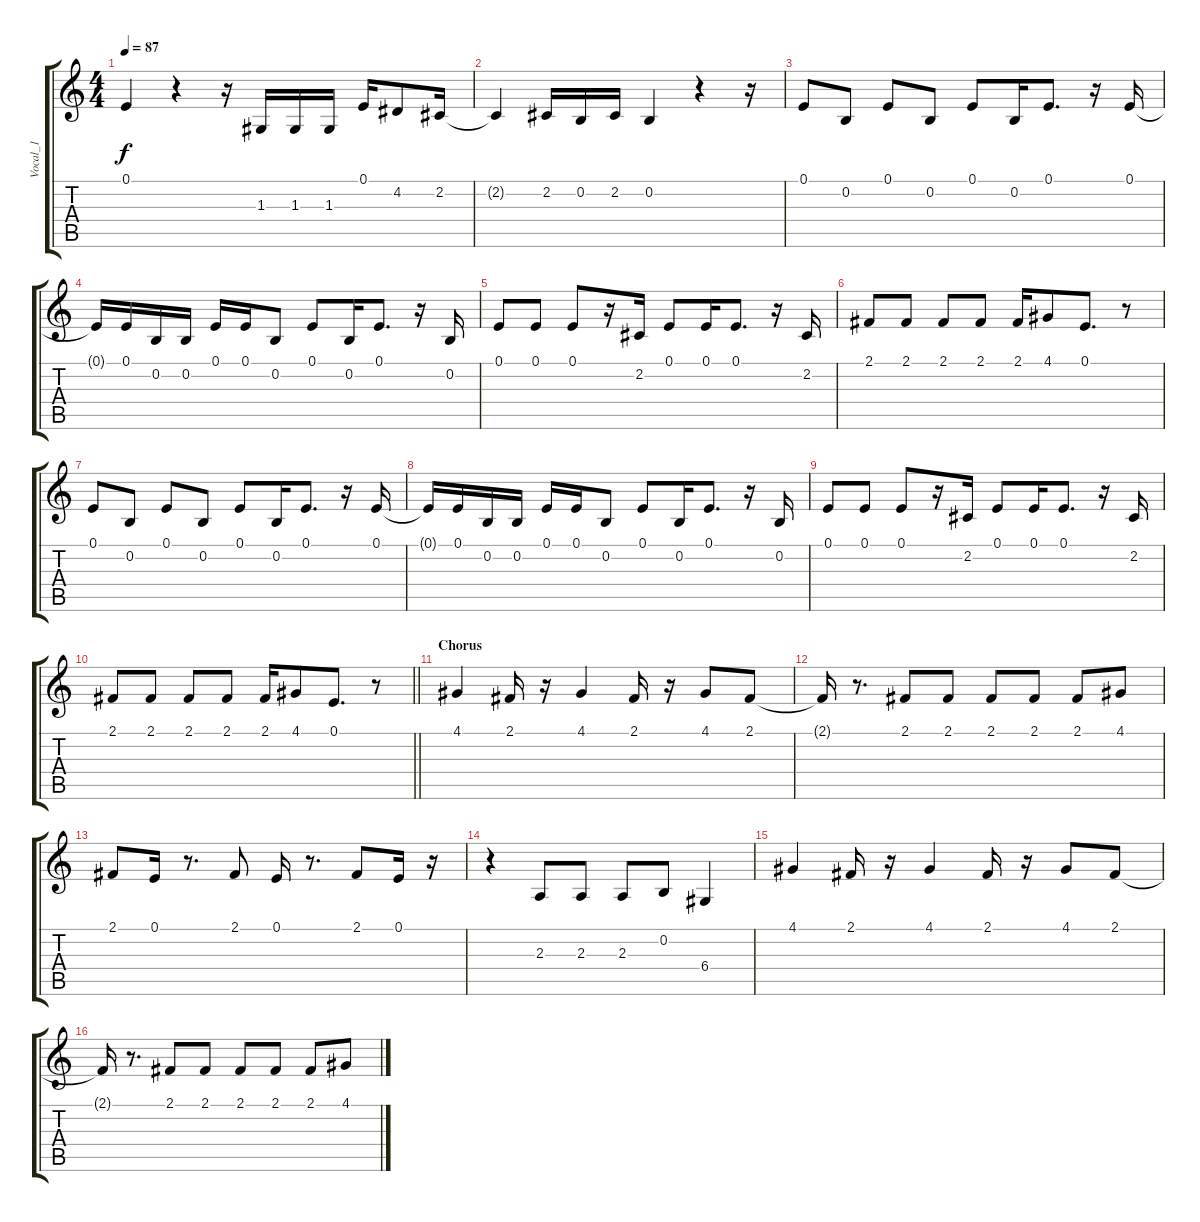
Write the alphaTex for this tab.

\track ("Vocal_1" "Vocal_1") {instrument flute}
\staff {score tabs}
\tuning (E4 B3 G3 D3 A2 E2) {hide}
\ts (4 4)
\tempo 87
\clef g2
\ks c
0.1{t}.4{dy f} r.4 r.16 1.3.16 1.3.16 1.3.16 0.1.16 4.2.8 2.2.16 |
2.2{t}.4 2.2.16 0.2.16 2.2.16 0.2.4 r.4 r.16 |
0.1.8 0.2.8 0.1.8 0.2.8 0.1.8 0.2.16 0.1.8{d} r.16 0.1.16 |
0.1{t}.16 0.1.16 0.2.16 0.2.16 0.1.16 0.1.16 0.2.8 0.1.8 0.2.16 0.1.8{d} r.16 0.2.16 |
0.1.8 0.1.8 0.1.8 r.16 2.2.16 0.1.8 0.1.16 0.1.8{d} r.16 2.2.16 |
2.1.8 2.1.8 2.1.8 2.1.8 2.1.16 4.1.8 0.1.8{d} r.8 |
0.1.8 0.2.8 0.1.8 0.2.8 0.1.8 0.2.16 0.1.8{d} r.16 0.1.16 |
0.1{t}.16 0.1.16 0.2.16 0.2.16 0.1.16 0.1.16 0.2.8 0.1.8 0.2.16 0.1.8{d} r.16 0.2.16 |
0.1.8 0.1.8 0.1.8 r.16 2.2.16 0.1.8 0.1.16 0.1.8{d} r.16 2.2.16 |
\barLineRight lightlight
2.1.8 2.1.8 2.1.8 2.1.8 2.1.16 4.1.8 0.1.8{d} r.8 |
\section ("" "Chorus")
4.1.4 2.1.16 r.16 4.1.4 2.1.16 r.16 4.1.8 2.1.8 |
2.1{t}.16 r.8{d} 2.1.8 2.1.8 2.1.8 2.1.8 2.1.8 4.1.8 |
2.1.8 0.1.16 r.8{d} 2.1.8 0.1.16 r.8{d} 2.1.8 0.1.16 r.16 |
r.4 2.3.8 2.3.8 2.3.8 0.2.8 6.4.4 |
4.1.4 2.1.16 r.16 4.1.4 2.1.16 r.16 4.1.8 2.1.8 |
2.1{t}.16 r.8{d} 2.1.8 2.1.8 2.1.8 2.1.8 2.1.8 4.1.8
